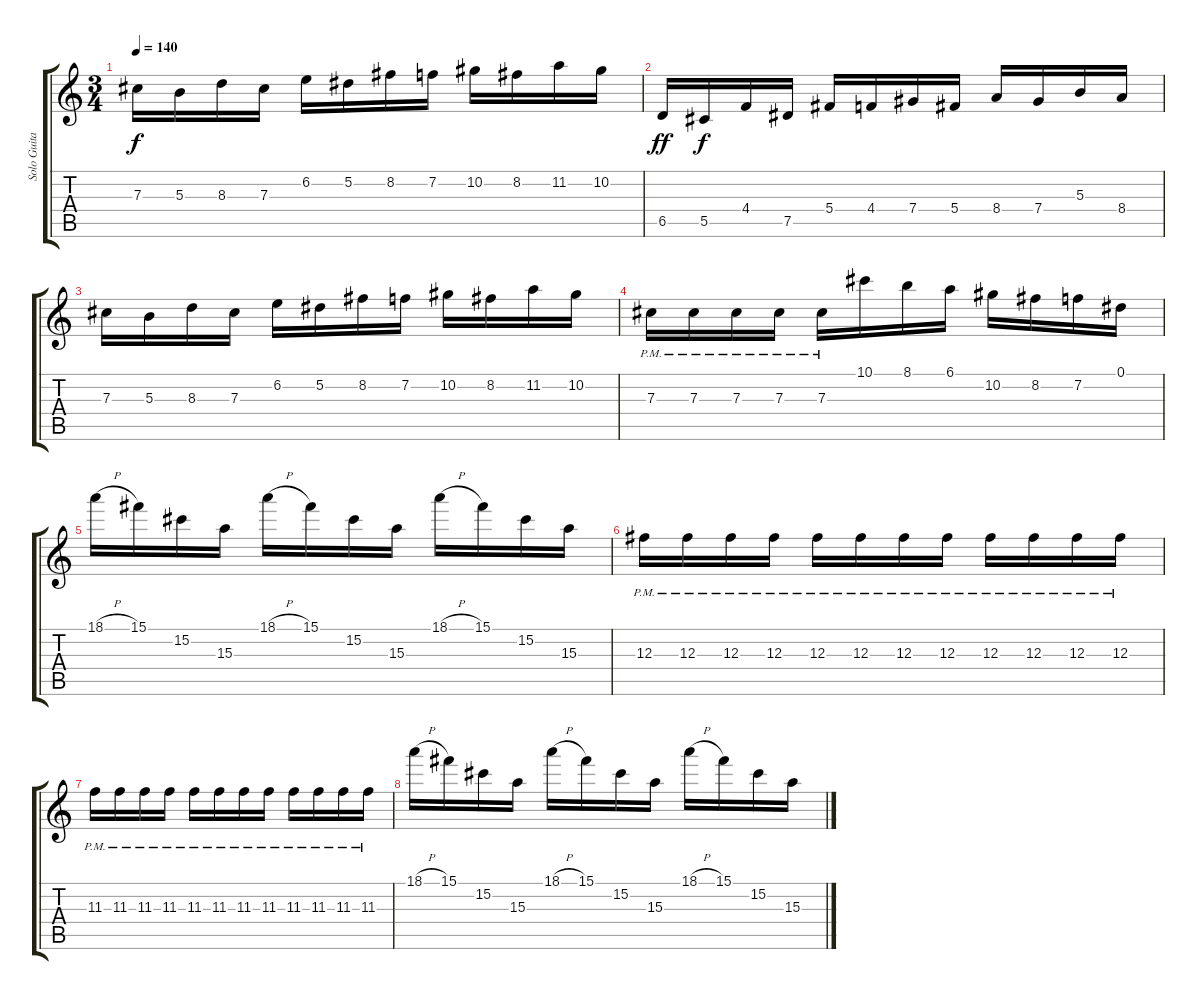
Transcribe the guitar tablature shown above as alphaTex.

\track ("Solo Guitar 1" "Solo Guita") {instrument overdrivenguitar}
\staff {score tabs}
\tuning (Eb4 Bb3 Gb3 Db3 Ab2 Eb2) {hide}
\ts (3 4)
\tempo 140
\clef g2
\ks c
7.3.16{dy f} 5.3.16 8.3.16 7.3.16 6.2.16 5.2.16 8.2.16 7.2.16 10.2.16 8.2.16 11.2.16 10.2.16 |
6.5.16{dy ff} 5.5.16{dy f} 4.4.16 7.5.16 5.4.16 4.4.16 7.4.16 5.4.16 8.4.16 7.4.16 5.3.16 8.4.16 |
7.3.16 5.3.16 8.3.16 7.3.16 6.2.16 5.2.16 8.2.16 7.2.16 10.2.16 8.2.16 11.2.16 10.2.16 |
7.3{pm}.16 7.3{pm}.16 7.3{pm}.16 7.3{pm}.16 7.3{pm}.16 10.1.16 8.1.16 6.1.16 10.2.16 8.2.16 7.2.16 0.1.16 |
18.1{h}.16 15.1.16 15.2.16 15.3.16 18.1{h}.16 15.1.16 15.2.16 15.3.16 18.1{h}.16 15.1.16 15.2.16 15.3.16 |
12.3{pm}.16 12.3{pm}.16 12.3{pm}.16 12.3{pm}.16 12.3{pm}.16 12.3{pm}.16 12.3{pm}.16 12.3{pm}.16 12.3{pm}.16 12.3{pm}.16 12.3{pm}.16 12.3{pm}.16 |
11.3{pm}.16 11.3{pm}.16 11.3{pm}.16 11.3{pm}.16 11.3{pm}.16 11.3{pm}.16 11.3{pm}.16 11.3{pm}.16 11.3{pm}.16 11.3{pm}.16 11.3{pm}.16 11.3{pm}.16 |
18.1{h}.16 15.1.16 15.2.16 15.3.16 18.1{h}.16 15.1.16 15.2.16 15.3.16 18.1{h}.16 15.1.16 15.2.16 15.3.16
